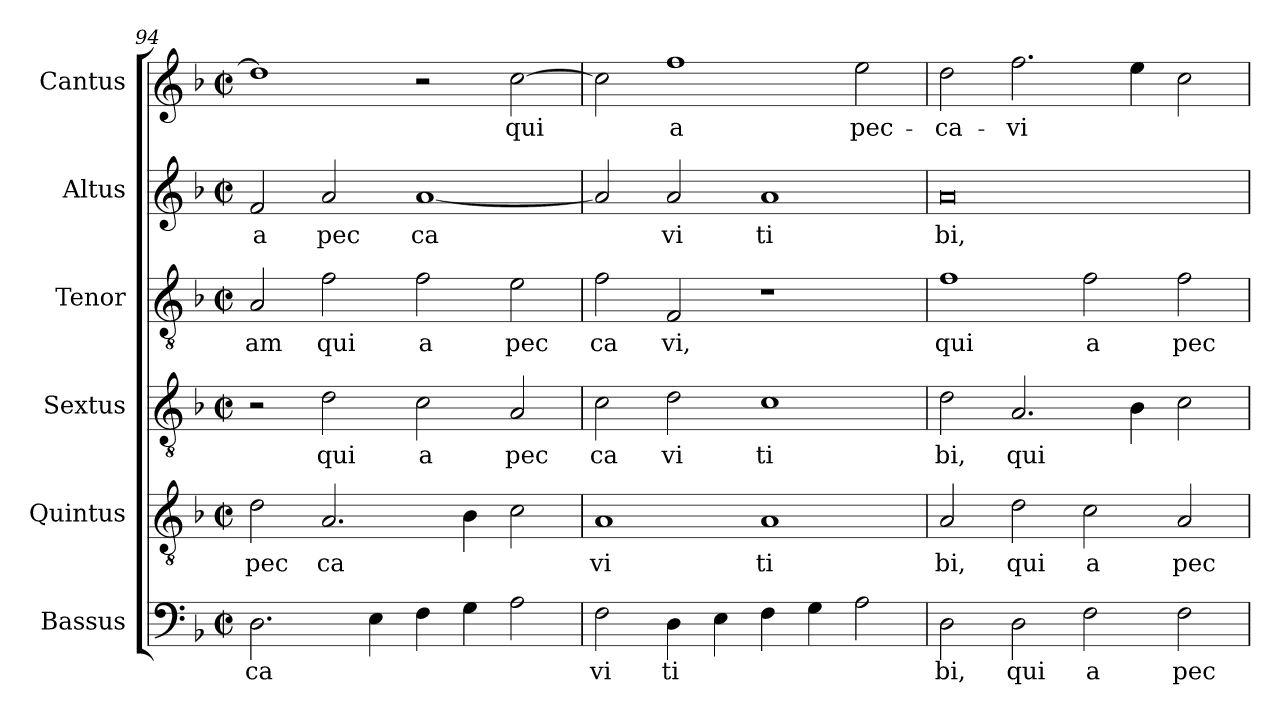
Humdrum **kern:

**kern	**text	**kern	**text	**kern	**text	**kern	**text	**kern	**text	**kern	**text
*part6	*part6	*part5	*part5	*part4	*part4	*part3	*part3	*part2	*part2	*part1	*part1
*staff6	*staff6	*staff5	*staff5	*staff4	*staff4	*staff3	*staff3	*staff2	*staff2	*staff1	*staff1
*I"Bassus	*	*I"Quintus	*	*I"Sextus	*	*I"Tenor	*	*I"Altus	*	*I"Cantus	*
!!LO:PB:g=z
*clefF4	*	*clefGv2	*	*clefGv2	*	*clefGv2	*	*clefG2	*	*clefG2	*
*k[b-]	*	*k[b-]	*	*k[b-]	*	*k[b-]	*	*k[b-]	*	*k[b-]	*
*F:	*	*F:	*	*F:	*	*F:	*	*F:	*	*F:	*
*M2/2	*	*M2/2	*	*M2/2	*	*M2/2	*	*M2/2	*	*M2/2	*
*met(c|)	*	*met(c|)	*	*met(c|)	*	*met(c|)	*	*met(c|)	*	*met(c|)	*
=94	=94	=94	=94	=94	=94	=94	=94	=94	=94	=94	=94
!	!LO:LY:b:cj	!	!LO:LY:b:cj	!	!	!	!LO:LY:b:cj	!	!LO:LY:b:cj	!	!LO:LY:b:cj
2.D\	ca	2d\	pec	2r	.	2A/	-am	2f/	-a	1dd]	.
!	!	!	!LO:LY:b:cj	!	!LO:LY:b:cj	!	!LO:LY:b:cj	!	!LO:LY:b:cj	!	!
.	.	2.A/	ca	2d\	qui	2f\	qui	2a/	pec	.	.
!	!LO:LY:b:cj	!	!	!	!	!	!	!	!	!	!
4E\	.	.	.	.	.	.	.	.	.	.	.
!	!LO:LY:b:cj	!	!	!	!LO:LY:b:cj	!	!LO:LY:b:cj	!	!LO:LY:b:cj	!	!
4F\	.	.	.	2c\	a	2f\	a	[<1a	ca	2r	.
!	!LO:LY:b:cj	!	!LO:LY:b:cj	!	!	!	!	!	!	!	!
4G\	.	4B-\	.	.	.	.	.	.	.	.	.
!	!LO:LY:b:cj	!	!LO:LY:b:cj	!	!LO:LY:b:cj	!	!LO:LY:b:cj	!	!	!	!LO:LY:b:cj
2A\	.	2c\	.	2A/	pec	2e\	pec	.	.	[>2cc\	qui-
=95	=95	=95	=95	=95	=95	=95	=95	=95	=95	=95	=95
!	!LO:LY:b:cj	!	!LO:LY:b:cj	!	!LO:LY:b:cj	!	!LO:LY:b:cj	!	!LO:LY:b:cj	!	!LO:LY:b:cj
2F\	vi	1A	vi	2c\	ca	2f\	ca	2a/]	.	2cc\]	--
!	!LO:LY:b:cj	!	!	!	!LO:LY:b:cj	!	!LO:LY:b:cj	!	!LO:LY:b:cj	!	!LO:LY:b:cj
4D\	ti	.	.	2d\	vi	2F/	vi,	2a/	vi	1ff	-a
!	!LO:LY:b:cj	!	!	!	!	!	!	!	!	!	!
4E\	.	.	.	.	.	.	.	.	.	.	.
!	!LO:LY:b:cj	!	!LO:LY:b:cj	!	!LO:LY:b:cj	!	!	!	!LO:LY:b:cj	!	!
4F\	.	1A	ti	1c	ti	1r	.	1a	ti	.	.
!	!LO:LY:b:cj	!	!	!	!	!	!	!	!	!	!
4G\	.	.	.	.	.	.	.	.	.	.	.
!	!LO:LY:b:cj	!	!	!	!	!	!	!	!	!	!LO:LY:b:cj
2A\	.	.	.	.	.	.	.	.	.	2ee\	pec-
=96	=96	=96	=96	=96	=96	=96	=96	=96	=96	=96	=96
!	!LO:LY:b:cj	!	!LO:LY:b:cj	!	!LO:LY:b:cj	!	!LO:LY:b:cj	!	!LO:LY:b:cj	!	!LO:LY:b:cj
2D\	bi,	2A/	bi,	2d\	bi,	1f	qui	0a	bi,	2dd\	-ca-
!	!LO:LY:b:cj	!	!LO:LY:b:cj	!	!LO:LY:b:cj	!	!	!	!	!	!LO:LY:b:cj
2D\	qui	2d\	qui	2.A/	qui	.	.	.	.	2.ff\	-vi
!	!LO:LY:b:cj	!	!LO:LY:b:cj	!	!	!	!LO:LY:b:cj	!	!	!	!
2F\	a	2c\	a	.	.	2f\	a	.	.	.	.
!	!	!	!	!	!LO:LY:b:cj	!	!	!	!	!	!LO:LY:b:cj
.	.	.	.	4B-\	.	.	.	.	.	4ee\	.
!	!LO:LY:b:cj	!	!LO:LY:b:cj	!	!LO:LY:b:cj	!	!LO:LY:b:cj	!	!	!	!LO:LY:b:cj
2F\	pec	2A/	pec	2c\	.	2f\	pec	.	.	2cc\	.
=	=	=	=	=	=	=	=	=	=	=	=
*-	*-	*-	*-	*-	*-	*-	*-	*-	*-	*-	*-
